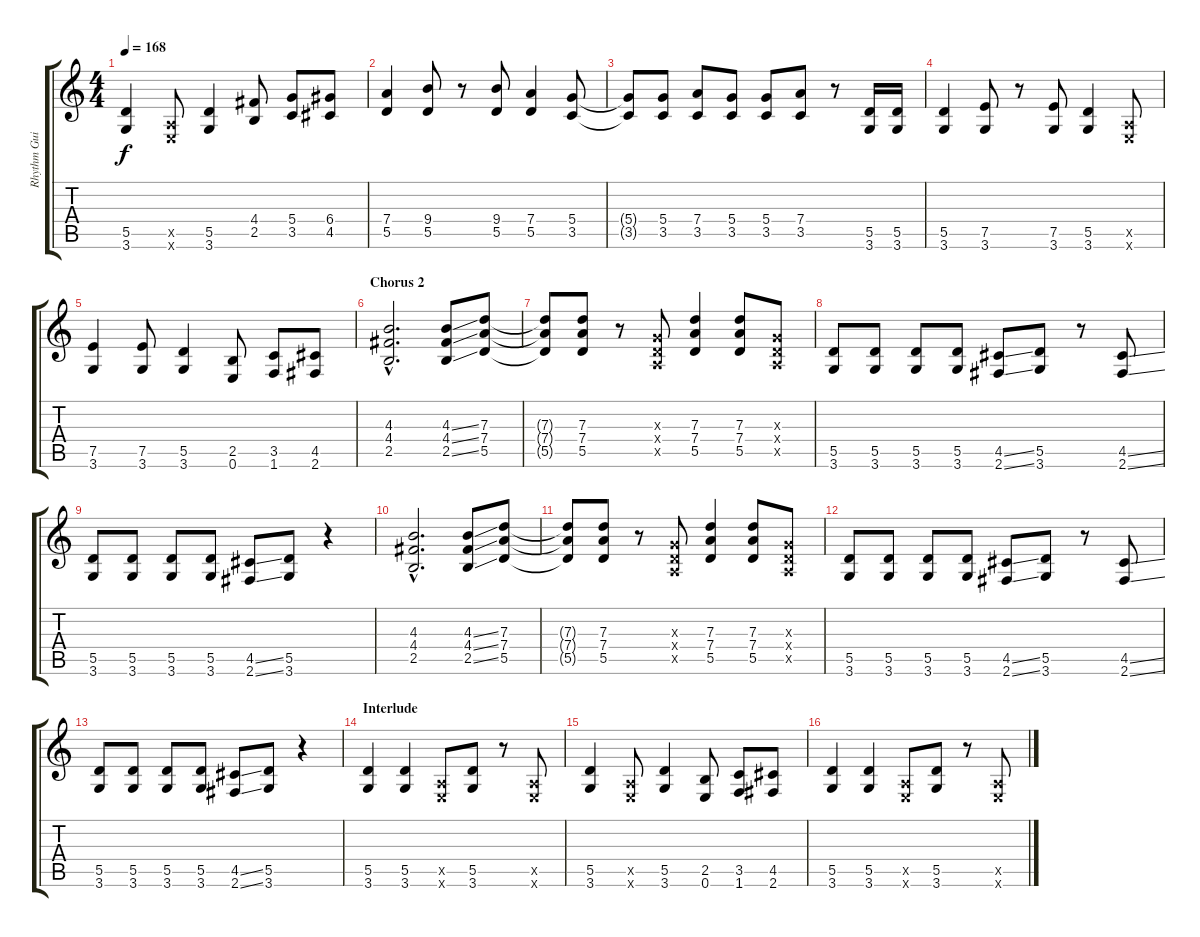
\track ("Rhythm Guitar" "Rhythm Gui") {instrument overdrivenguitar}
\staff {score tabs}
\tuning (E4 B3 G3 D3 A2 E2) {hide}
\ts (4 4)
\tempo 168
\clef g2
\ks c
(5.5 3.6).4{dy f} (0.5{x} 0.6{x}).8 (5.5 3.6).4 (4.4 2.5).8 (5.4 3.5).8 (6.4 4.5).8 |
(7.4 5.5).4 (9.4 5.5).8 r.8 (9.4 5.5).8 (7.4 5.5).4 (5.4 3.5).8 |
(5.4{t} 3.5{t}).8 (5.4 3.5).8 (7.4 3.5).8 (5.4 3.5).8 (5.4 3.5).8 (7.4 3.5).8 r.8 (5.5 3.6).16 (5.5 3.6).16 |
(5.5 3.6).4 (7.5 3.6).8 r.8 (7.5 3.6).8 (5.5 3.6).4 (0.5{x} 0.6{x}).8 |
(7.5 3.6).4 (7.5 3.6).8 (5.5 3.6).4 (2.5 0.6).8 (3.5 1.6).8 (4.5 2.6).8 |
\section ("" "Chorus 2")
(4.3{hac} 4.4{hac} 2.5{hac}).2{d} (4.3{ss} 4.4{ss} 2.5{ss}).8 (7.3 7.4 5.5).8 |
(7.3{t} 7.4{t} 5.5{t}).8 (7.3 7.4 5.5).8 r.8 (0.3{x} 0.4{x} 0.5{x}).8 (7.3 7.4 5.5).4 (7.3 7.4 5.5).8 (0.3{x} 0.4{x} 0.5{x}).8 |
(5.5 3.6).8 (5.5 3.6).8 (5.5 3.6).8 (5.5 3.6).8 (4.5{ss} 2.6{ss}).8 (5.5 3.6).8 r.8 (4.5{ss} 2.6{ss}).8 |
(5.5 3.6).8 (5.5 3.6).8 (5.5 3.6).8 (5.5 3.6).8 (4.5{ss} 2.6{ss}).8 (5.5 3.6).8 r.4 |
(4.3{hac} 4.4{hac} 2.5{hac}).2{d} (4.3{ss} 4.4{ss} 2.5{ss}).8 (7.3 7.4 5.5).8 |
(7.3{t} 7.4{t} 5.5{t}).8 (7.3 7.4 5.5).8 r.8 (0.3{x} 0.4{x} 0.5{x}).8 (7.3 7.4 5.5).4 (7.3 7.4 5.5).8 (0.3{x} 0.4{x} 0.5{x}).8 |
(5.5 3.6).8 (5.5 3.6).8 (5.5 3.6).8 (5.5 3.6).8 (4.5{ss} 2.6{ss}).8 (5.5 3.6).8 r.8 (4.5{ss} 2.6{ss}).8 |
(5.5 3.6).8 (5.5 3.6).8 (5.5 3.6).8 (5.5 3.6).8 (4.5{ss} 2.6{ss}).8 (5.5 3.6).8 r.4 |
\section ("" "Interlude")
(5.5 3.6).4 (5.5 3.6).4 (0.5{x} 0.6{x}).8 (5.5 3.6).8 r.8 (0.5{x} 0.6{x}).8 |
(5.5 3.6).4 (0.5{x} 0.6{x}).8 (5.5 3.6).4 (2.5 0.6).8 (3.5 1.6).8 (4.5 2.6).8 |
(5.5 3.6).4 (5.5 3.6).4 (0.5{x} 0.6{x}).8 (5.5 3.6).8 r.8 (0.5{x} 0.6{x}).8
